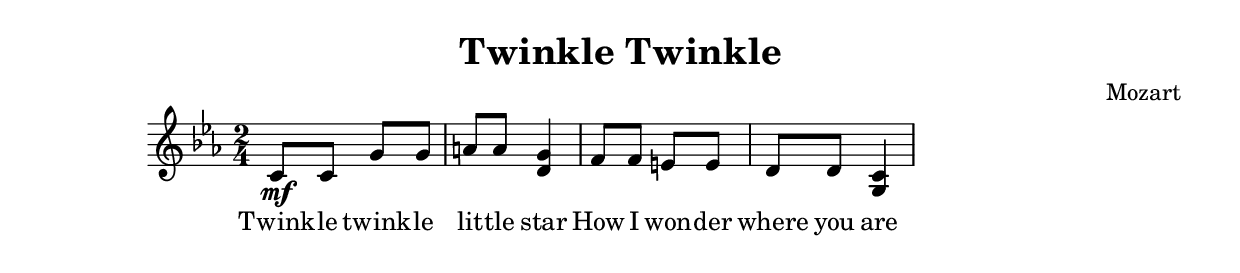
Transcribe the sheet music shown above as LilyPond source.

\header {
  title = "Twinkle Twinkle"
  composer = "Mozart"
}

\relative c' {
  \time 2/4
  \key c \minor
  c8\mf c g' g
  a a <g d>4
  f8 f e e 
  d d <c g>4
}

\addlyrics {
  Twink -- le twink -- le lit -- tle star
  How I won -- der where you are
}
